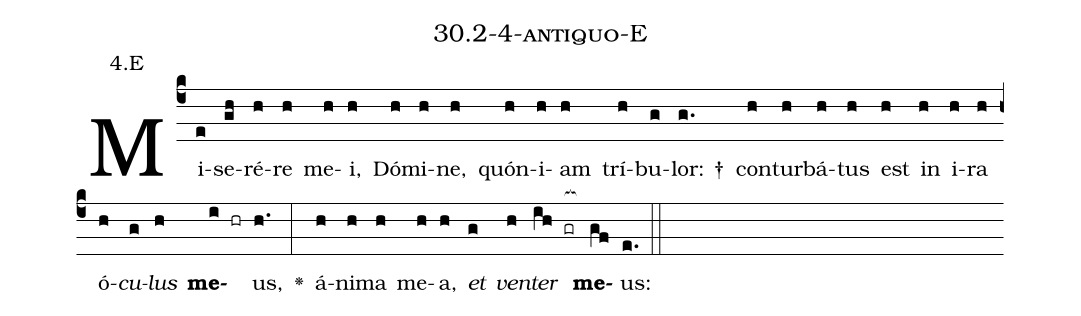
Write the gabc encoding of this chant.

name: 30.2-4-antiquo-E;
annotation: 4.E;
%%
(c4)Mi(e)se(gh)ré(h)re(h) me(h)i,(h) Dó(h)mi(h)ne,(h) quón(h)i(h)am(h) trí(h)bu(g)lor: †(g.) con(h)tur(h)bá(h)tus(h) est(h) in(h) i(h)ra(h) ó(h)<i>cu</i>(g)<i>lus</i>(h) <b>me</b>(i hr)us,(h.) <v>\greheightstar</v>(:) á(h)ni(h)ma(h) me(h)a,(h) <i>et</i>(g) <i>ven</i>(h)<i>ter</i>(ih gr[ocb:1{]) <b>me</b>(gf[ocb:0}])us:(e.) (::)


%E(h) u(g) o(h) u(ih) a(gf) e.(e.) (::)
